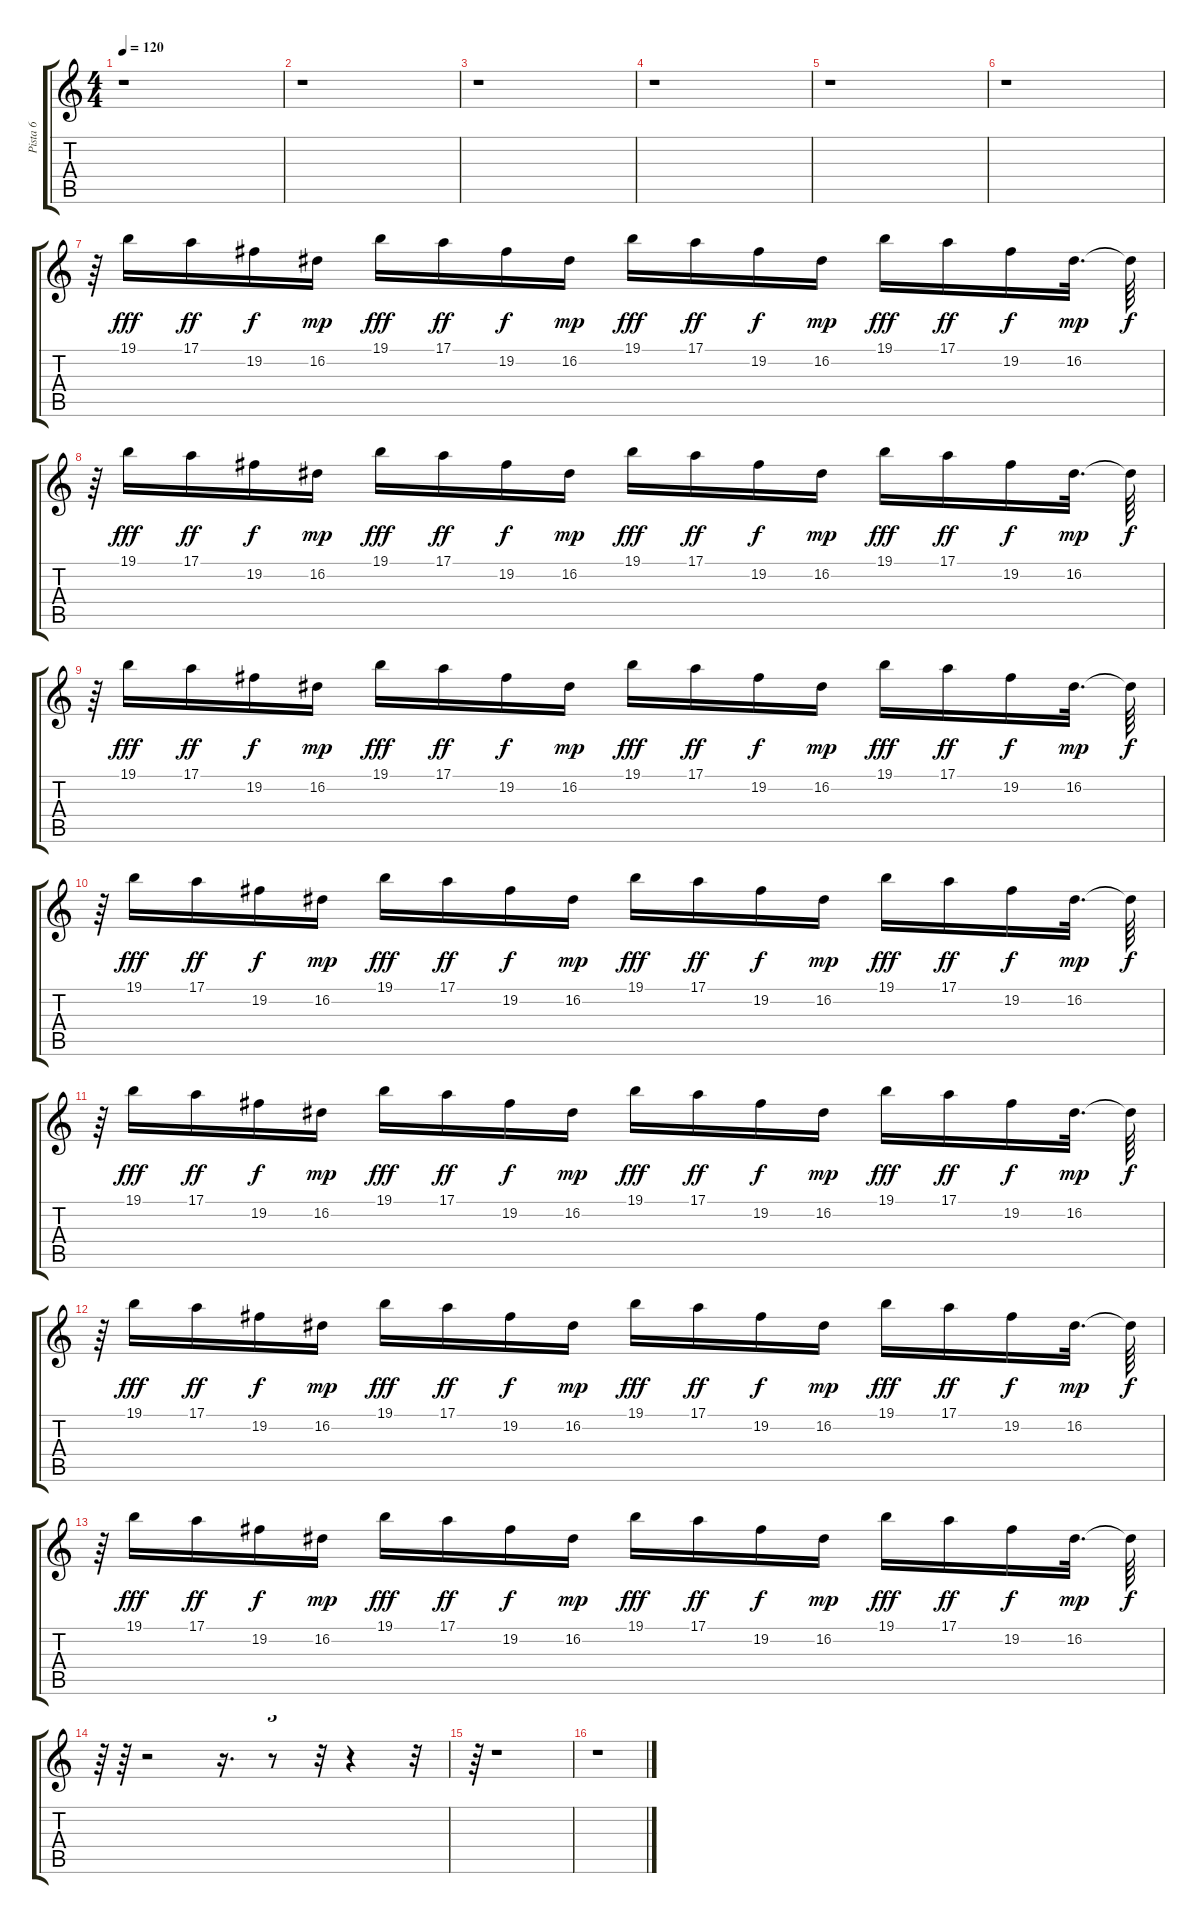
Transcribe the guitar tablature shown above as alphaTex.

\track ("Pista 6" "Pista 6") {instrument stringensemble2}
\staff {score tabs}
\tuning (E4 B3 G3 D3 A2 E2) {hide}
\ts (4 4)
\tempo 120
\clef g2
\ks c
r.1{dy f} |
r.1 |
r.1 |
r.1 |
r.1 |
r.1 |
r.64 19.1.16{dy fff instrument stringensemble2} 17.1.16{dy ff} 19.2.16{dy f} 16.2.16{dy mp} 19.1.16{dy fff} 17.1.16{dy ff} 19.2.16{dy f} 16.2.16{dy mp} 19.1.16{dy fff} 17.1.16{dy ff} 19.2.16{dy f} 16.2.16{dy mp} 19.1.16{dy fff} 17.1.16{dy ff} 19.2.16{dy f} 16.2.32{d dy mp} 16.2{t}.64{dy f} |
r.64 19.1.16{dy fff} 17.1.16{dy ff} 19.2.16{dy f} 16.2.16{dy mp} 19.1.16{dy fff} 17.1.16{dy ff} 19.2.16{dy f} 16.2.16{dy mp} 19.1.16{dy fff} 17.1.16{dy ff} 19.2.16{dy f} 16.2.16{dy mp} 19.1.16{dy fff} 17.1.16{dy ff} 19.2.16{dy f} 16.2.32{d dy mp} 16.2{t}.64{dy f} |
r.64 19.1.16{dy fff} 17.1.16{dy ff} 19.2.16{dy f} 16.2.16{dy mp} 19.1.16{dy fff} 17.1.16{dy ff} 19.2.16{dy f} 16.2.16{dy mp} 19.1.16{dy fff} 17.1.16{dy ff} 19.2.16{dy f} 16.2.16{dy mp} 19.1.16{dy fff} 17.1.16{dy ff} 19.2.16{dy f} 16.2.32{d dy mp} 16.2{t}.64{dy f} |
r.64 19.1.16{dy fff} 17.1.16{dy ff} 19.2.16{dy f} 16.2.16{dy mp} 19.1.16{dy fff} 17.1.16{dy ff} 19.2.16{dy f} 16.2.16{dy mp} 19.1.16{dy fff} 17.1.16{dy ff} 19.2.16{dy f} 16.2.16{dy mp} 19.1.16{dy fff} 17.1.16{dy ff} 19.2.16{dy f} 16.2.32{d dy mp} 16.2{t}.64{dy f} |
r.64 19.1.16{dy fff} 17.1.16{dy ff} 19.2.16{dy f} 16.2.16{dy mp} 19.1.16{dy fff} 17.1.16{dy ff} 19.2.16{dy f} 16.2.16{dy mp} 19.1.16{dy fff} 17.1.16{dy ff} 19.2.16{dy f} 16.2.16{dy mp} 19.1.16{dy fff} 17.1.16{dy ff} 19.2.16{dy f} 16.2.32{d dy mp} 16.2{t}.64{dy f} |
r.64 19.1.16{dy fff} 17.1.16{dy ff} 19.2.16{dy f} 16.2.16{dy mp} 19.1.16{dy fff} 17.1.16{dy ff} 19.2.16{dy f} 16.2.16{dy mp} 19.1.16{dy fff} 17.1.16{dy ff} 19.2.16{dy f} 16.2.16{dy mp} 19.1.16{dy fff} 17.1.16{dy ff} 19.2.16{dy f} 16.2.32{d dy mp} 16.2{t}.64{dy f} |
r.64 19.1.16{dy fff} 17.1.16{dy ff} 19.2.16{dy f} 16.2.16{dy mp} 19.1.16{dy fff} 17.1.16{dy ff} 19.2.16{dy f} 16.2.16{dy mp} 19.1.16{dy fff} 17.1.16{dy ff} 19.2.16{dy f} 16.2.16{dy mp} 19.1.16{dy fff} 17.1.16{dy ff} 19.2.16{dy f} 16.2.32{d dy mp} 16.2{t}.64{dy f} |
r.64 r.64 r.2 r.16{d} r.8{tu (3 2) instrument electricbasspick} r.32{tu (5 4)} r.4 r.32 |
r.64 r.1 |
r.1
